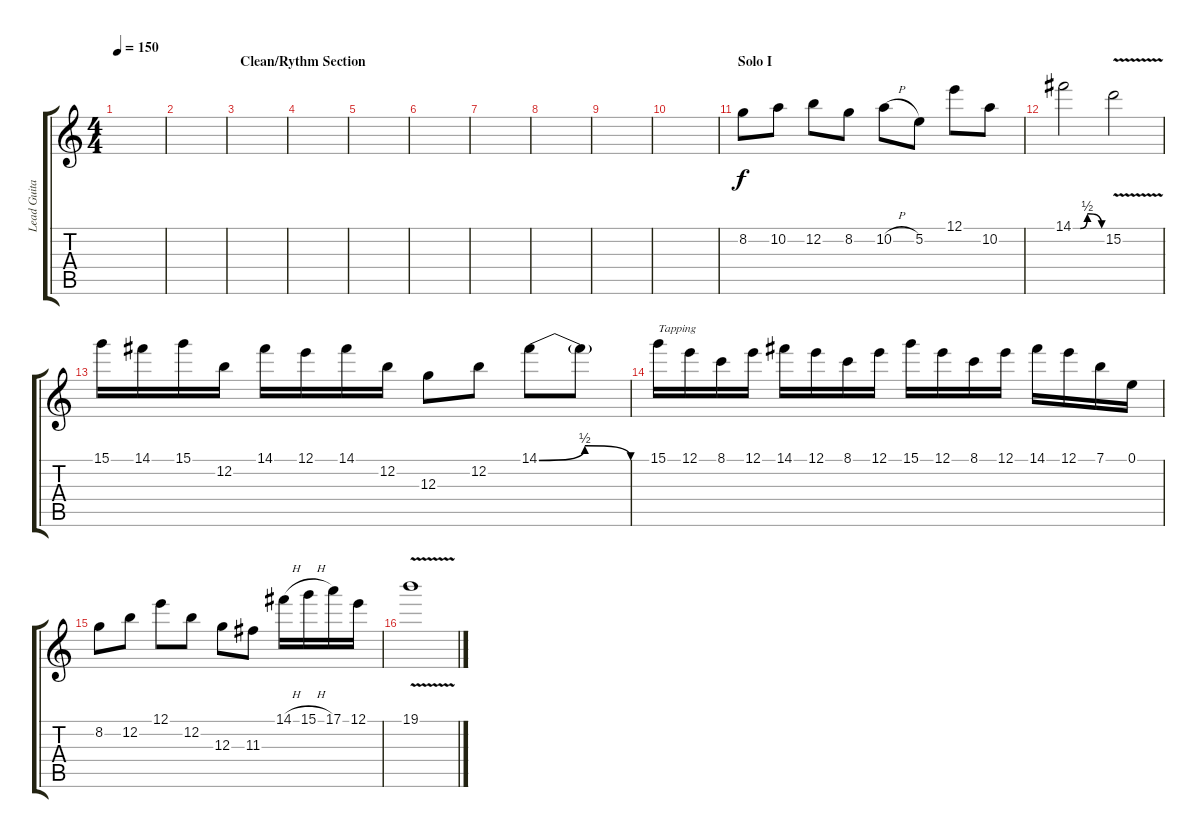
\track ("Lead Guitars" "Lead Guita") {instrument overdrivenguitar}
\staff {score tabs}
\tuning (E4 B3 G3 D3 A2 E2) {hide}
\ts (4 4)
\tempo 150
\clef g2
\ks c
|
|
\section ("" "Clean/Rythm Section")
|
|
|
|
|
|
|
|
\section ("" "Solo I")
8.2.8{volume 13 instrument overdrivenguitar} 10.2.8 12.2.8 8.2.8 10.2{h}.8 5.2.8 12.1.8 10.2.8 |
14.1{be (custom 0 0 15 0 30 2 60 0)}.2 15.2{v}.2 |
15.1.16 14.1.16 15.1.16 12.2.16 14.1.16 12.1.16 14.1.16 12.2.16 12.3.8 12.2.8 14.1{be (bendrelease 0 0 30 2 30 2 60 0)}.8 14.1{t}.8 |
15.1.16{txt "Tapping"} 12.1.16 8.1.16 12.1.16 14.1.16 12.1.16 8.1.16 12.1.16 15.1.16 12.1.16 8.1.16 12.1.16 14.1.16 12.1.16 7.1.16 0.1.16 |
8.2.8 12.2.8 12.1.8 12.2.8 12.3.8 11.3.8 14.1{h}.16 15.1{h}.16 17.1.16 12.1.16 |
19.1{v}.1
